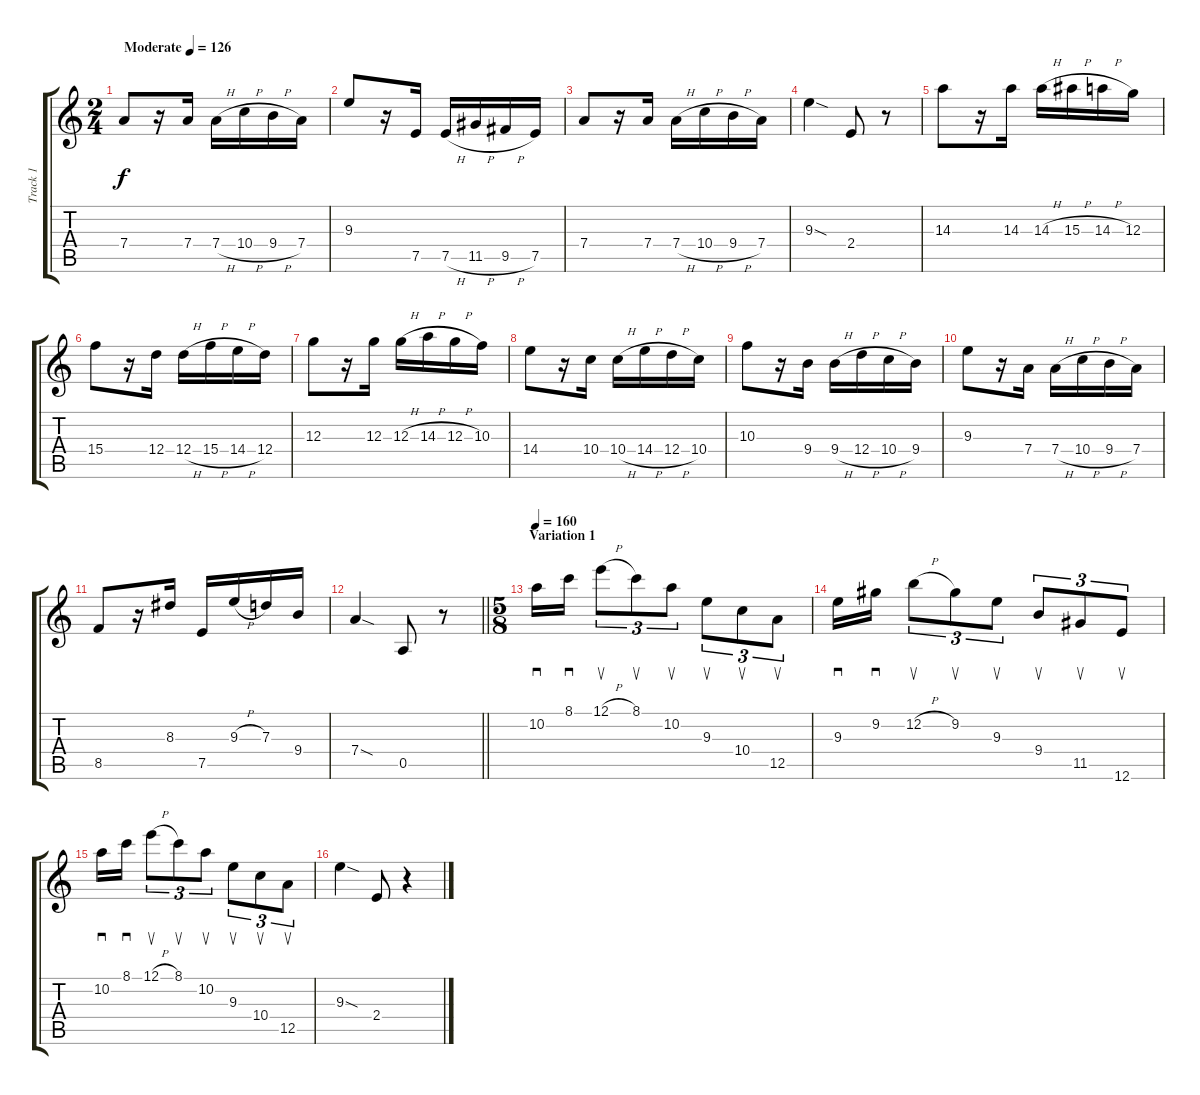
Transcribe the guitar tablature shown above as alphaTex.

\track ("Track 1" "Track 1") {instrument overdrivenguitar}
\staff {score tabs}
\tuning (E4 B3 G3 D3 A2 E2) {hide}
\ts (2 4)
\tempo (126 "Moderate")
\clef g2
\ks c
7.4.8{dy f instrument overdrivenguitar} r.16 7.4.16 7.4{h}.16 10.4{h}.16 9.4{h}.16 7.4.16 |
9.3.8 r.16 7.5.16 7.5{h}.16 11.5{h}.16 9.5{h}.16 7.5.16 |
7.4.8 r.16 7.4.16 7.4{h}.16 10.4{h}.16 9.4{h}.16 7.4.16 |
9.3{sod}.4 2.4.8 r.8 |
14.3.8 r.16 14.3.16 14.3{h}.16 15.3{h}.16 14.3{h}.16 12.3.16 |
15.4.8 r.16 12.4.16 12.4{h}.16 15.4{h}.16 14.4{h}.16 12.4.16 |
12.3.8 r.16 12.3.16 12.3{h}.16 14.3{h}.16 12.3{h}.16 10.3.16 |
14.4.8 r.16 10.4.16 10.4{h}.16 14.4{h}.16 12.4{h}.16 10.4.16 |
10.3.8 r.16 9.4.16 9.4{h}.16 12.4{h}.16 10.4{h}.16 9.4.16 |
9.3.8 r.16 7.4.16 7.4{h}.16 10.4{h}.16 9.4{h}.16 7.4.16 |
8.5.8 r.16 8.3.16 7.5.16 9.3{h}.16 7.3.16 9.4.16 |
\barLineRight lightlight
7.4{sod}.4 0.5.8 r.8 |
\ts (5 8)
\section ("" "Variation 1")
\tempo 160
10.2.16{sd} 8.1.16{sd} 12.1{h}.8{su tu (3 2)} 8.1.8{su tu (3 2)} 10.2.8{su tu (3 2)} 9.3.8{su tu (3 2)} 10.4.8{su tu (3 2)} 12.5.8{su tu (3 2)} |
9.3.16{sd} 9.2.16{sd} 12.2{h}.8{su tu (3 2)} 9.2.8{su tu (3 2)} 9.3.8{su tu (3 2)} 9.4.8{su tu (3 2)} 11.5.8{su tu (3 2)} 12.6.8{su tu (3 2)} |
10.2.16{sd} 8.1.16{sd} 12.1{h}.8{su tu (3 2)} 8.1.8{su tu (3 2)} 10.2.8{su tu (3 2)} 9.3.8{su tu (3 2)} 10.4.8{su tu (3 2)} 12.5.8{su tu (3 2)} |
9.3{sod}.4 2.4.8 r.4
